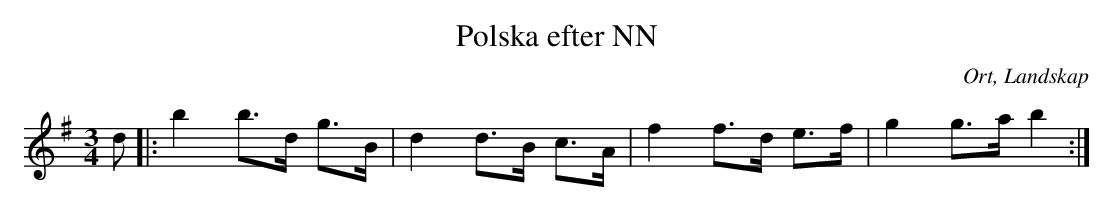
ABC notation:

X:1
T:Polska efter NN
O:Ort, Landskap
M:3/4
L:1/8
K:G
d|:b2 b>d g>B|d2 d>B c>A|f2 f>d e>f|g2 g>a b2  :|
